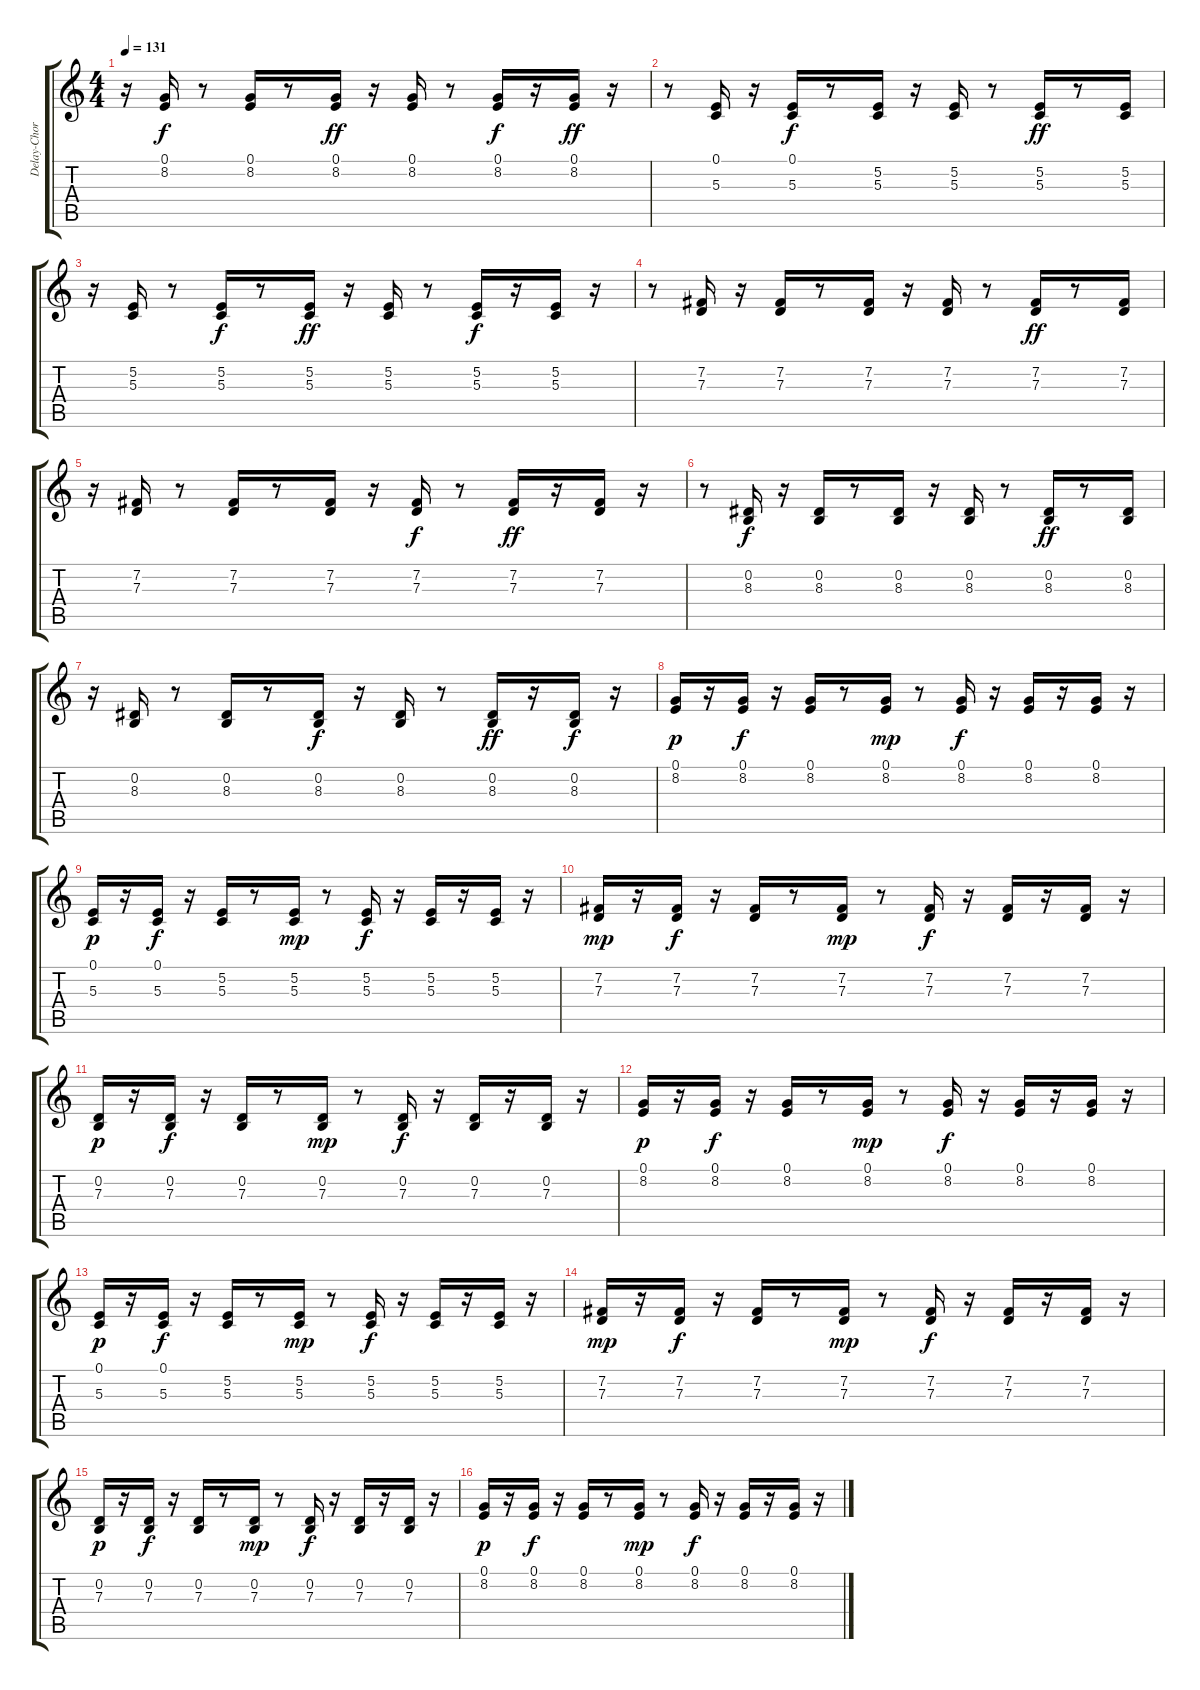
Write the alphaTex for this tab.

\track ("Delay-Chord" "Delay-Chor") {instrument electricpiano2}
\staff {score tabs}
\tuning (E4 B3 G3 D3 A2 E2) {hide}
\ts (4 4)
\tempo 131
\clef g2
\ks c
r.16{dy f} (0.1 8.2).16 r.8 (0.1 8.2).16 r.8 (0.1 8.2).16{dy ff} r.16 (0.1 8.2).16 r.8 (0.1 8.2).16{dy f} r.16 (0.1 8.2).16{dy ff} r.16 |
r.8 (0.1 5.3).16 r.16 (0.1 5.3).16{dy f} r.8 (5.2 5.3).16 r.16 (5.2 5.3).16 r.8 (5.2 5.3).16{dy ff} r.8 (5.2 5.3).16 |
r.16 (5.2 5.3).16 r.8 (5.2 5.3).16{dy f} r.8 (5.2 5.3).16{dy ff} r.16 (5.2 5.3).16 r.8 (5.2 5.3).16{dy f} r.16 (5.2 5.3).16 r.16 |
r.8 (7.2 7.3).16 r.16 (7.2 7.3).16 r.8 (7.2 7.3).16 r.16 (7.2 7.3).16 r.8 (7.2 7.3).16{dy ff} r.8 (7.2 7.3).16 |
r.16 (7.2 7.3).16 r.8 (7.2 7.3).16 r.8 (7.2 7.3).16 r.16 (7.2 7.3).16{dy f} r.8 (7.2 7.3).16{dy ff} r.16 (7.2 7.3).16 r.16 |
r.8 (0.2 8.3).16{dy f} r.16 (0.2 8.3).16 r.8 (0.2 8.3).16 r.16 (0.2 8.3).16 r.8 (0.2 8.3).16{dy ff} r.8 (0.2 8.3).16 |
r.16 (0.2 8.3).16 r.8 (0.2 8.3).16 r.8 (0.2 8.3).16{dy f} r.16 (0.2 8.3).16 r.8 (0.2 8.3).16{dy ff} r.16 (0.2 8.3).16{dy f} r.16 |
(0.1 8.2).16{dy p} r.16 (0.1 8.2).16{dy f} r.16 (0.1 8.2).16 r.8 (0.1 8.2).16{dy mp} r.8 (0.1 8.2).16{dy f} r.16 (0.1 8.2).16 r.16 (0.1 8.2).16 r.16 |
(0.1 5.3).16{dy p} r.16 (0.1 5.3).16{dy f} r.16 (5.2 5.3).16 r.8 (5.2 5.3).16{dy mp} r.8 (5.2 5.3).16{dy f} r.16 (5.2 5.3).16 r.16 (5.2 5.3).16 r.16 |
(7.2 7.3).16{dy mp} r.16 (7.2 7.3).16{dy f} r.16 (7.2 7.3).16 r.8 (7.2 7.3).16{dy mp} r.8 (7.2 7.3).16{dy f} r.16 (7.2 7.3).16 r.16 (7.2 7.3).16 r.16 |
(0.2 7.3).16{dy p} r.16 (0.2 7.3).16{dy f} r.16 (0.2 7.3).16 r.8 (0.2 7.3).16{dy mp} r.8 (0.2 7.3).16{dy f} r.16 (0.2 7.3).16 r.16 (0.2 7.3).16 r.16 |
(0.1 8.2).16{dy p} r.16 (0.1 8.2).16{dy f} r.16 (0.1 8.2).16 r.8 (0.1 8.2).16{dy mp} r.8 (0.1 8.2).16{dy f} r.16 (0.1 8.2).16 r.16 (0.1 8.2).16 r.16 |
(0.1 5.3).16{dy p} r.16 (0.1 5.3).16{dy f} r.16 (5.2 5.3).16 r.8 (5.2 5.3).16{dy mp} r.8 (5.2 5.3).16{dy f} r.16 (5.2 5.3).16 r.16 (5.2 5.3).16 r.16 |
(7.2 7.3).16{dy mp} r.16 (7.2 7.3).16{dy f} r.16 (7.2 7.3).16 r.8 (7.2 7.3).16{dy mp} r.8 (7.2 7.3).16{dy f} r.16 (7.2 7.3).16 r.16 (7.2 7.3).16 r.16 |
(0.2 7.3).16{dy p} r.16 (0.2 7.3).16{dy f} r.16 (0.2 7.3).16 r.8 (0.2 7.3).16{dy mp} r.8 (0.2 7.3).16{dy f} r.16 (0.2 7.3).16 r.16 (0.2 7.3).16 r.16 |
(0.1 8.2).16{dy p} r.16 (0.1 8.2).16{dy f} r.16 (0.1 8.2).16 r.8 (0.1 8.2).16{dy mp} r.8 (0.1 8.2).16{dy f} r.16 (0.1 8.2).16 r.16 (0.1 8.2).16 r.16
